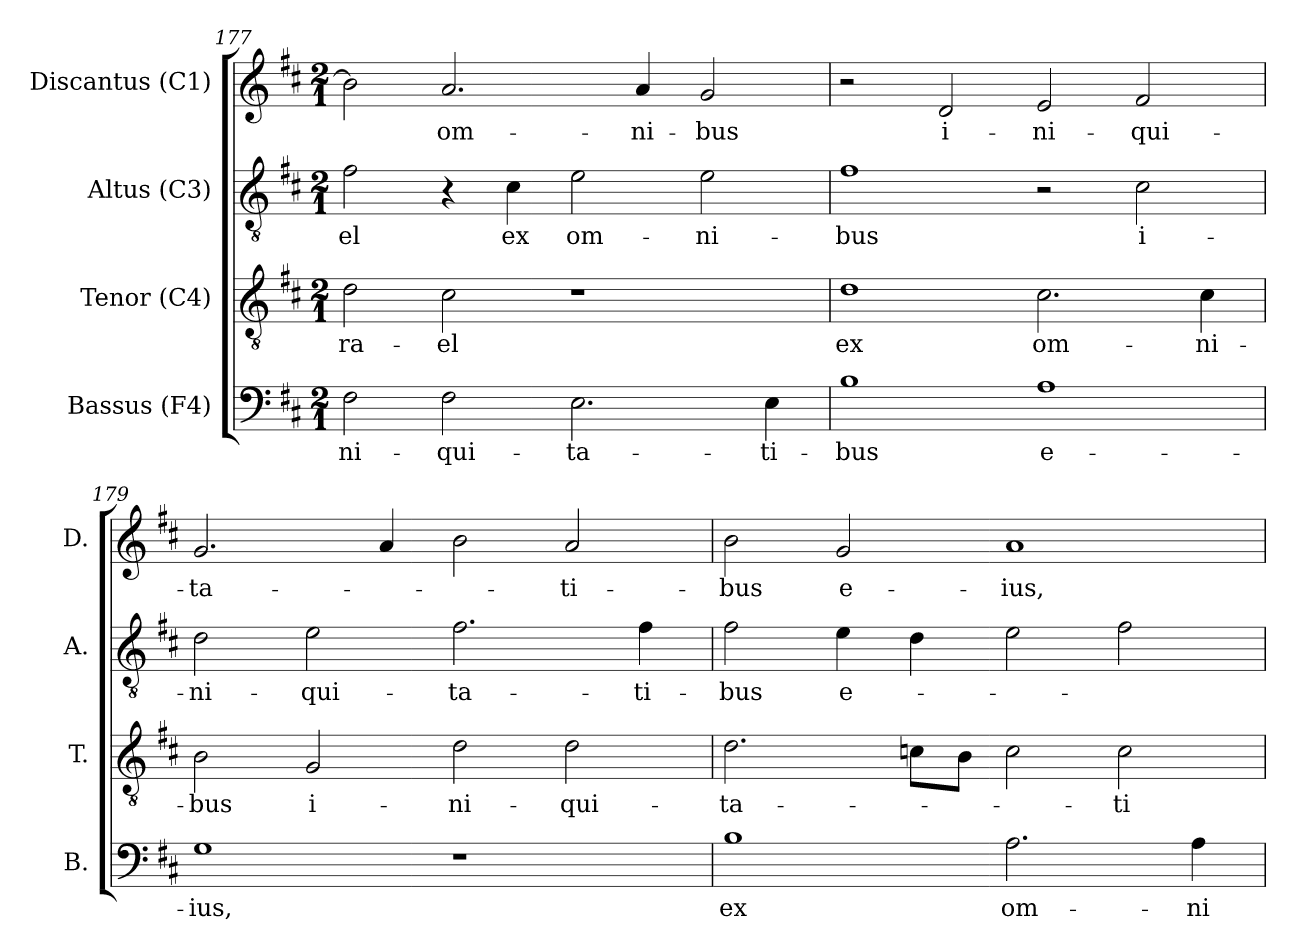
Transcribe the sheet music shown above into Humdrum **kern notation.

**kern	**text	**kern	**text	**kern	**text	**kern	**text
*part4	*part4	*part3	*part3	*part2	*part2	*part1	*part1
*staff4	*staff4	*staff3	*staff3	*staff2	*staff2	*staff1	*staff1
*I"Bassus (F4)	*	*I"Tenor (C4)	*	*I"Altus (C3)	*	*I"Discantus (C1)	*
*I'B.	*	*I'T.	*	*I'A.	*	*I'D.	*
*clefF4	*	*clefGv2	*	*clefGv2	*	*clefG2	*
*	*	*ITrd7c12	*	*ITrd7c12	*	*	*
*k[f#c#]	*	*k[f#c#]	*	*k[f#c#]	*	*k[f#c#]	*
*D:	*	*D:	*	*D:	*	*D:	*
*M2/1	*	*M2/1	*	*M2/1	*	*M2/1	*
=177	=177	=177	=177	=177	=177	=177	=177
!	!LO:LY:b:color=#000000	!	!	!	!	!	!
!	!	!	!LO:LY:b:color=#000000	!	!	!	!
!	!	!	!	!	!LO:LY:b:color=#000000	!	!
2F#i\	-ni-	2Di\	-ra-	2F#i\	-el	2bi\]	.
!	!LO:LY:b:color=#000000	!	!	!	!	!	!
!	!	!	!LO:LY:b:color=#000000	!	!	!	!
!	!	!	!	!	!	!	!LO:LY:b:color=#000000
2F#i\	-qui-	2C#i\	-el	4r	.	2.ai/	om-
!	!	!	!	!	!LO:LY:b:color=#000000	!	!
.	.	.	.	4C#i\	ex	.	.
!	!LO:LY:b:color=#000000	!	!	!	!	!	!
!	!	!	!	!	!LO:LY:b:color=#000000	!	!
2.Ei\	-ta-	1r	.	2Ei\	om-	.	.
!	!	!	!	!	!	!	!LO:LY:b:color=#000000
.	.	.	.	.	.	4ai/	-ni-
!	!	!	!	!	!LO:LY:b:color=#000000	!	!
!	!	!	!	!	!	!	!LO:LY:b:color=#000000
.	.	.	.	2Ei\	-ni-	2gi/	-bus
!	!LO:LY:b:color=#000000	!	!	!	!	!	!
4Ei\	-ti-	.	.	.	.	.	.
=178	=178	=178	=178	=178	=178	=178	=178
!	!LO:LY:b:color=#000000	!	!	!	!	!	!
!	!	!	!LO:LY:b:color=#000000	!	!	!	!
!	!	!	!	!	!LO:LY:b:color=#000000	!	!
1Bi	-bus	1Di	ex	1F#i	-bus	2r	.
!	!	!	!	!	!	!	!LO:LY:b:color=#000000
.	.	.	.	.	.	2di/	i-
!	!LO:LY:b:color=#000000	!	!	!	!	!	!
!	!	!	!LO:LY:b:color=#000000	!	!	!	!
!	!	!	!	!	!	!	!LO:LY:b:color=#000000
1Ai	e-	2.C#i\	om-	2r	.	2ei/	-ni-
!	!	!	!	!	!LO:LY:b:color=#000000	!	!
!	!	!	!	!	!	!	!LO:LY:b:color=#000000
.	.	.	.	2C#i\	i-	2f#i/	-qui-
!	!	!	!LO:LY:b:color=#000000	!	!	!	!
.	.	4C#i\	-ni-	.	.	.	.
!!LO:LB:g=z
=179	=179	=179	=179	=179	=179	=179	=179
!	!LO:LY:b:color=#000000	!	!	!	!	!	!
!	!	!	!LO:LY:b:color=#000000	!	!	!	!
!	!	!	!	!	!LO:LY:b:color=#000000	!	!
!	!	!	!	!	!	!	!LO:LY:b:color=#000000
1Gi	-ius,	2BBi\	-bus	2Di\	-ni-	2.gi/	-ta-
!	!	!	!LO:LY:b:color=#000000	!	!	!	!
!	!	!	!	!	!LO:LY:b:color=#000000	!	!
.	.	2GGi/	i-	2Ei\	-qui-	.	.
.	.	.	.	.	.	4ai/	.
!	!	!	!LO:LY:b:color=#000000	!	!	!	!
!	!	!	!	!	!LO:LY:b:color=#000000	!	!
1r	.	2Di\	-ni-	2.F#i\	-ta-	2bi\	.
!	!	!	!LO:LY:b:color=#000000	!	!	!	!
!	!	!	!	!	!	!	!LO:LY:b:color=#000000
.	.	2Di\	-qui-	.	.	2ai/	-ti-
!	!	!	!	!	!LO:LY:b:color=#000000	!	!
.	.	.	.	4F#i\	-ti-	.	.
=180	=180	=180	=180	=180	=180	=180	=180
!	!LO:LY:b:color=#000000	!	!	!	!	!	!
!	!	!	!LO:LY:b:color=#000000	!	!	!	!
!	!	!	!	!	!LO:LY:b:color=#000000	!	!
!	!	!	!	!	!	!	!LO:LY:b:color=#000000
1Bi	ex	2.Di\	-ta-	2F#i\	-bus	2bi\	-bus
!	!	!	!	!	!LO:LY:b:color=#000000	!	!
!	!	!	!	!	!	!	!LO:LY:b:color=#000000
.	.	.	.	4Ei\	e-	2gi/	e-
.	.	8Ci\L	.	4Di\	.	.	.
.	.	8BBi\J	.	.	.	.	.
!	!LO:LY:b:color=#000000	!	!	!	!	!	!
!	!	!	!	!	!	!	!LO:LY:b:color=#000000
2.Ai\	om-	2Ci\	.	2Ei\	.	1ai	-ius,
!	!	!	!LO:LY:b:color=#000000	!	!	!	!
.	.	2Ci\	-ti-	2F#i\	.	.	.
!	!LO:LY:b:color=#000000	!	!	!	!	!	!
4Ai\	-ni-	.	.	.	.	.	.
=	=	=	=	=	=	=	=
*-	*-	*-	*-	*-	*-	*-	*-
